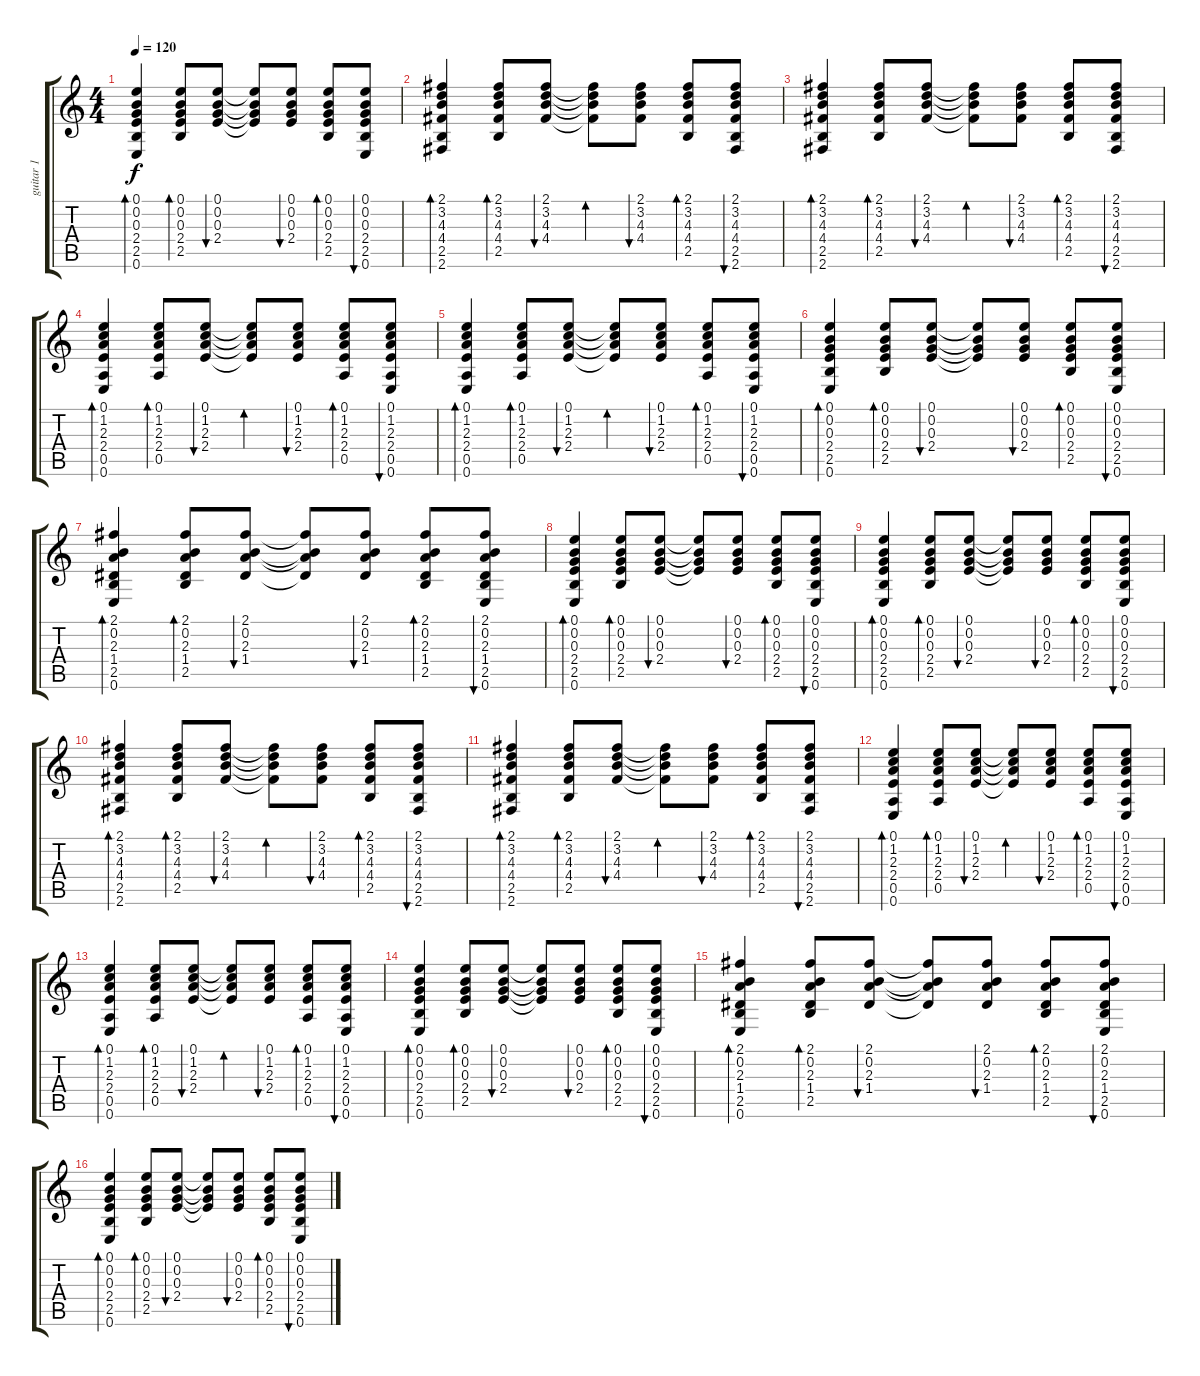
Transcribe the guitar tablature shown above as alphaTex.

\track ("guitar 1" "guitar 1") {instrument acousticguitarsteel}
\staff {score tabs}
\tuning (E4 B3 G3 D3 A2 E2) {hide}
\ts (4 4)
\tempo 120
\clef g2
\ks c
(0.1 0.2 0.3 2.4 2.5 0.6).4{bd 60 dy f} (0.1 0.2 0.3 2.4 2.5).8{bd 60} (0.1 0.2 0.3 2.4).8{bu 60} (0.1{t} 0.2{t} 0.3{t} 2.4{t}).8 (0.1 0.2 0.3 2.4).8{bu 60} (0.1 0.2 0.3 2.4 2.5).8{bd 60} (0.1 0.2 0.3 2.4 2.5 0.6).8{bu 60} |
(2.1 3.2 4.3 4.4 2.5 2.6).4{bd 60} (2.1 3.2 4.3 4.4 2.5).8{bd 60} (2.1 3.2 4.3 4.4).8{bu 60} (2.1{t} 3.2{t} 4.3{t} 4.4{t}).8{bd 60} (2.1 3.2 4.3 4.4).8{bu 60} (2.1 3.2 4.3 4.4 2.5).8{bd 60} (2.1 3.2 4.3 4.4 2.5 2.6).8{bu 60} |
(2.1 3.2 4.3 4.4 2.5 2.6).4{bd 60} (2.1 3.2 4.3 4.4 2.5).8{bd 60} (2.1 3.2 4.3 4.4).8{bu 60} (2.1{t} 3.2{t} 4.3{t} 4.4{t}).8{bd 60} (2.1 3.2 4.3 4.4).8{bu 60} (2.1 3.2 4.3 4.4 2.5).8{bd 60} (2.1 3.2 4.3 4.4 2.5 2.6).8{bu 60} |
(0.1 1.2 2.3 2.4 0.5 0.6).4{bd 60} (0.1 1.2 2.3 2.4 0.5).8{bd 60} (0.1 1.2 2.3 2.4).8{bu 60} (0.1{t} 1.2{t} 2.3{t} 2.4{t}).8{bd 60} (0.1 1.2 2.3 2.4).8{bu 60} (0.1 1.2 2.3 2.4 0.5).8{bd 60} (0.1 1.2 2.3 2.4 0.5 0.6).8{bu 60} |
(0.1 1.2 2.3 2.4 0.5 0.6).4{bd 60} (0.1 1.2 2.3 2.4 0.5).8{bd 60} (0.1 1.2 2.3 2.4).8{bu 60} (0.1{t} 1.2{t} 2.3{t} 2.4{t}).8{bd 60} (0.1 1.2 2.3 2.4).8{bu 60} (0.1 1.2 2.3 2.4 0.5).8{bd 60} (0.1 1.2 2.3 2.4 0.5 0.6).8{bu 60} |
(0.1 0.2 0.3 2.4 2.5 0.6).4{bd 60} (0.1 0.2 0.3 2.4 2.5).8{bd 60} (0.1 0.2 0.3 2.4).8{bu 60} (0.1{t} 0.2{t} 0.3{t} 2.4{t}).8 (0.1 0.2 0.3 2.4).8{bu 60} (0.1 0.2 0.3 2.4 2.5).8{bd 60} (0.1 0.2 0.3 2.4 2.5 0.6).8{bu 60} |
(2.1 0.2 2.3 1.4 2.5 0.6).4{bd 60} (2.1 0.2 2.3 1.4 2.5).8{bd 60} (2.1 0.2 2.3 1.4).8{bu 60} (2.1{t} 0.2{t} 2.3{t} 1.4{t}).8 (2.1 0.2 2.3 1.4).8{bu 60} (2.1 0.2 2.3 1.4 2.5).8{bd 60} (2.1 0.2 2.3 1.4 2.5 0.6).8{bu 60} |
(0.1 0.2 0.3 2.4 2.5 0.6).4{bd 60} (0.1 0.2 0.3 2.4 2.5).8{bd 60} (0.1 0.2 0.3 2.4).8{bu 60} (0.1{t} 0.2{t} 0.3{t} 2.4{t}).8 (0.1 0.2 0.3 2.4).8{bu 60} (0.1 0.2 0.3 2.4 2.5).8{bd 60} (0.1 0.2 0.3 2.4 2.5 0.6).8{bu 60} |
(0.1 0.2 0.3 2.4 2.5 0.6).4{bd 60} (0.1 0.2 0.3 2.4 2.5).8{bd 60} (0.1 0.2 0.3 2.4).8{bu 60} (0.1{t} 0.2{t} 0.3{t} 2.4{t}).8 (0.1 0.2 0.3 2.4).8{bu 60} (0.1 0.2 0.3 2.4 2.5).8{bd 60} (0.1 0.2 0.3 2.4 2.5 0.6).8{bu 60} |
(2.1 3.2 4.3 4.4 2.5 2.6).4{bd 60} (2.1 3.2 4.3 4.4 2.5).8{bd 60} (2.1 3.2 4.3 4.4).8{bu 60} (2.1{t} 3.2{t} 4.3{t} 4.4{t}).8{bd 60} (2.1 3.2 4.3 4.4).8{bu 60} (2.1 3.2 4.3 4.4 2.5).8{bd 60} (2.1 3.2 4.3 4.4 2.5 2.6).8{bu 60} |
(2.1 3.2 4.3 4.4 2.5 2.6).4{bd 60} (2.1 3.2 4.3 4.4 2.5).8{bd 60} (2.1 3.2 4.3 4.4).8{bu 60} (2.1{t} 3.2{t} 4.3{t} 4.4{t}).8{bd 60} (2.1 3.2 4.3 4.4).8{bu 60} (2.1 3.2 4.3 4.4 2.5).8{bd 60} (2.1 3.2 4.3 4.4 2.5 2.6).8{bu 60} |
(0.1 1.2 2.3 2.4 0.5 0.6).4{bd 60} (0.1 1.2 2.3 2.4 0.5).8{bd 60} (0.1 1.2 2.3 2.4).8{bu 60} (0.1{t} 1.2{t} 2.3{t} 2.4{t}).8{bd 60} (0.1 1.2 2.3 2.4).8{bu 60} (0.1 1.2 2.3 2.4 0.5).8{bd 60} (0.1 1.2 2.3 2.4 0.5 0.6).8{bu 60} |
(0.1 1.2 2.3 2.4 0.5 0.6).4{bd 60} (0.1 1.2 2.3 2.4 0.5).8{bd 60} (0.1 1.2 2.3 2.4).8{bu 60} (0.1{t} 1.2{t} 2.3{t} 2.4{t}).8{bd 60} (0.1 1.2 2.3 2.4).8{bu 60} (0.1 1.2 2.3 2.4 0.5).8{bd 60} (0.1 1.2 2.3 2.4 0.5 0.6).8{bu 60} |
(0.1 0.2 0.3 2.4 2.5 0.6).4{bd 60} (0.1 0.2 0.3 2.4 2.5).8{bd 60} (0.1 0.2 0.3 2.4).8{bu 60} (0.1{t} 0.2{t} 0.3{t} 2.4{t}).8 (0.1 0.2 0.3 2.4).8{bu 60} (0.1 0.2 0.3 2.4 2.5).8{bd 60} (0.1 0.2 0.3 2.4 2.5 0.6).8{bu 60} |
(2.1 0.2 2.3 1.4 2.5 0.6).4{bd 60} (2.1 0.2 2.3 1.4 2.5).8{bd 60} (2.1 0.2 2.3 1.4).8{bu 60} (2.1{t} 0.2{t} 2.3{t} 1.4{t}).8 (2.1 0.2 2.3 1.4).8{bu 60} (2.1 0.2 2.3 1.4 2.5).8{bd 60} (2.1 0.2 2.3 1.4 2.5 0.6).8{bu 60} |
(0.1 0.2 0.3 2.4 2.5 0.6).4{bd 60} (0.1 0.2 0.3 2.4 2.5).8{bd 60} (0.1 0.2 0.3 2.4).8{bu 60} (0.1{t} 0.2{t} 0.3{t} 2.4{t}).8 (0.1 0.2 0.3 2.4).8{bu 60} (0.1 0.2 0.3 2.4 2.5).8{bd 60} (0.1 0.2 0.3 2.4 2.5 0.6).8{bu 60}
